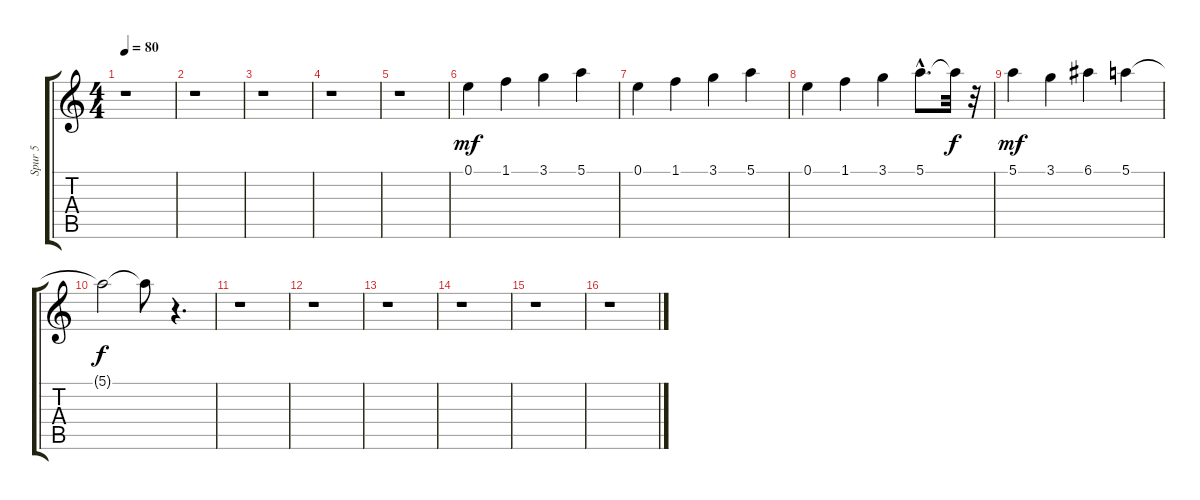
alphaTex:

\track ("Spur 5" "Spur 5") {instrument electricguitarjazz}
\staff {score tabs}
\tuning (E4 B3 G3 D3 A2 E2) {hide}
\ts (4 4)
\tempo 80
\clef g2
\ks c
r.1{dy mf} |
r.1 |
r.1 |
r.1 |
r.1 |
0.1.4 1.1.4 3.1.4 5.1.4 |
0.1.4 1.1.4 3.1.4 5.1.4 |
0.1.4 1.1.4 3.1.4 5.1{hac}.8{d} 5.1{t}.32{dy f} r.32 |
5.1.4{dy mf} 3.1.4 6.1.4 5.1.4 |
5.1{t}.2{dy f} 5.1{t}.8 r.4{d} |
r.1 |
r.1 |
r.1 |
r.1 |
r.1 |
r.1
